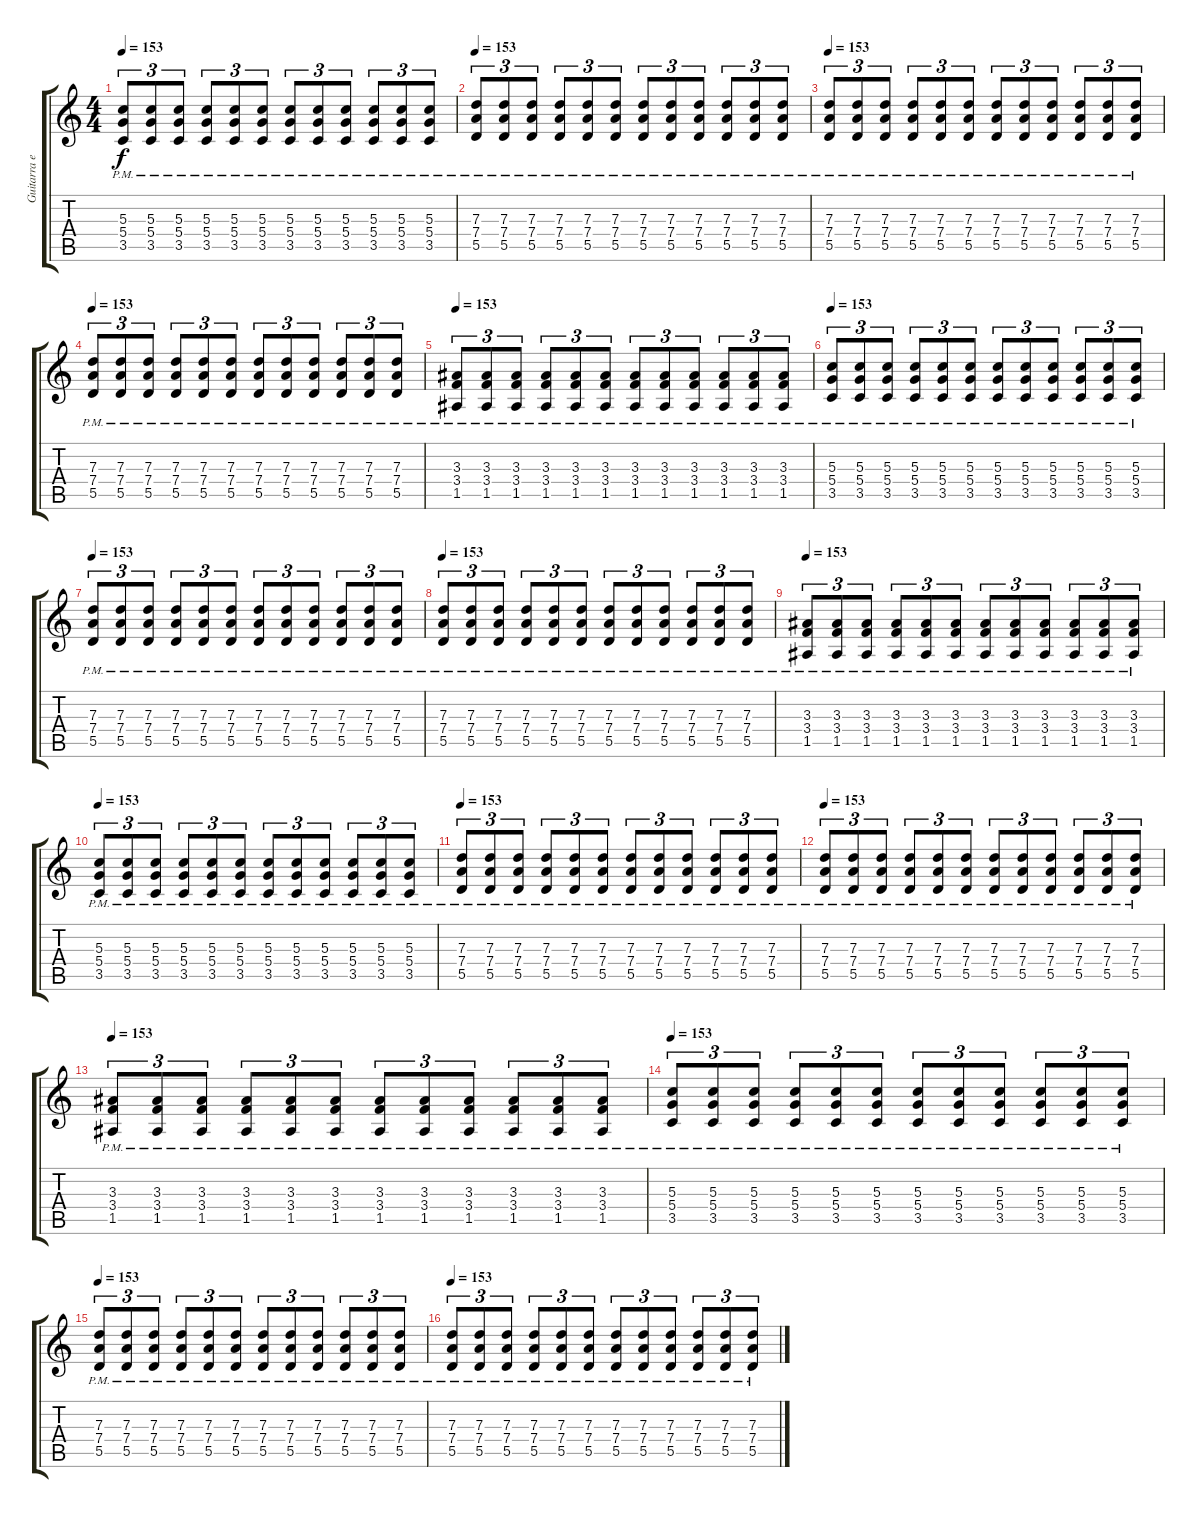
\track ("Guitarra eléctrica 2" "Guitarra e") {instrument distortionguitar}
\staff {score tabs}
\tuning (E4 B3 G3 D3 A2 E2) {hide}
\ts (4 4)
\tempo 153
\clef g2
\ks c
(5.3{pm} 5.4{pm} 3.5{pm}).8{tu (3 2) dy f} (5.3{pm} 5.4{pm} 3.5{pm}).8{tu (3 2)} (5.3{pm} 5.4{pm} 3.5{pm}).8{tu (3 2)} (5.3{pm} 5.4{pm} 3.5{pm}).8{tu (3 2)} (5.3{pm} 5.4{pm} 3.5{pm}).8{tu (3 2)} (5.3{pm} 5.4{pm} 3.5{pm}).8{tu (3 2)} (5.3{pm} 5.4{pm} 3.5{pm}).8{tu (3 2)} (5.3{pm} 5.4{pm} 3.5{pm}).8{tu (3 2)} (5.3{pm} 5.4{pm} 3.5{pm}).8{tu (3 2)} (5.3{pm} 5.4{pm} 3.5{pm}).8{tu (3 2)} (5.3{pm} 5.4{pm} 3.5{pm}).8{tu (3 2)} (5.3{pm} 5.4{pm} 3.5{pm}).8{tu (3 2)} |
\tempo 153
(7.3{pm} 7.4{pm} 5.5{pm}).8{tu (3 2) volume 13} (7.3{pm} 7.4{pm} 5.5{pm}).8{tu (3 2)} (7.3{pm} 7.4{pm} 5.5{pm}).8{tu (3 2)} (7.3{pm} 7.4{pm} 5.5{pm}).8{tu (3 2)} (7.3{pm} 7.4{pm} 5.5{pm}).8{tu (3 2)} (7.3{pm} 7.4{pm} 5.5{pm}).8{tu (3 2)} (7.3{pm} 7.4{pm} 5.5{pm}).8{tu (3 2)} (7.3{pm} 7.4{pm} 5.5{pm}).8{tu (3 2)} (7.3{pm} 7.4{pm} 5.5{pm}).8{tu (3 2)} (7.3{pm} 7.4{pm} 5.5{pm}).8{tu (3 2)} (7.3{pm} 7.4{pm} 5.5{pm}).8{tu (3 2)} (7.3{pm} 7.4{pm} 5.5{pm}).8{tu (3 2)} |
\tempo 153
(7.3{pm} 7.4{pm} 5.5{pm}).8{tu (3 2) volume 13} (7.3{pm} 7.4{pm} 5.5{pm}).8{tu (3 2)} (7.3{pm} 7.4{pm} 5.5{pm}).8{tu (3 2)} (7.3{pm} 7.4{pm} 5.5{pm}).8{tu (3 2)} (7.3{pm} 7.4{pm} 5.5{pm}).8{tu (3 2)} (7.3{pm} 7.4{pm} 5.5{pm}).8{tu (3 2)} (7.3{pm} 7.4{pm} 5.5{pm}).8{tu (3 2)} (7.3{pm} 7.4{pm} 5.5{pm}).8{tu (3 2)} (7.3{pm} 7.4{pm} 5.5{pm}).8{tu (3 2)} (7.3{pm} 7.4{pm} 5.5{pm}).8{tu (3 2)} (7.3{pm} 7.4{pm} 5.5{pm}).8{tu (3 2)} (7.3{pm} 7.4{pm} 5.5{pm}).8{tu (3 2)} |
\tempo 153
(7.3{pm} 7.4{pm} 5.5{pm}).8{tu (3 2) volume 13} (7.3{pm} 7.4{pm} 5.5{pm}).8{tu (3 2)} (7.3{pm} 7.4{pm} 5.5{pm}).8{tu (3 2)} (7.3{pm} 7.4{pm} 5.5{pm}).8{tu (3 2)} (7.3{pm} 7.4{pm} 5.5{pm}).8{tu (3 2)} (7.3{pm} 7.4{pm} 5.5{pm}).8{tu (3 2)} (7.3{pm} 7.4{pm} 5.5{pm}).8{tu (3 2)} (7.3{pm} 7.4{pm} 5.5{pm}).8{tu (3 2)} (7.3{pm} 7.4{pm} 5.5{pm}).8{tu (3 2)} (7.3{pm} 7.4{pm} 5.5{pm}).8{tu (3 2)} (7.3{pm} 7.4{pm} 5.5{pm}).8{tu (3 2)} (7.3{pm} 7.4{pm} 5.5{pm}).8{tu (3 2)} |
\tempo 153
(3.3{pm} 3.4{pm} 1.5{pm}).8{tu (3 2)} (3.3{pm} 3.4{pm} 1.5{pm}).8{tu (3 2)} (3.3{pm} 3.4{pm} 1.5{pm}).8{tu (3 2)} (3.3{pm} 3.4{pm} 1.5{pm}).8{tu (3 2)} (3.3{pm} 3.4{pm} 1.5{pm}).8{tu (3 2)} (3.3{pm} 3.4{pm} 1.5{pm}).8{tu (3 2)} (3.3{pm} 3.4{pm} 1.5{pm}).8{tu (3 2)} (3.3{pm} 3.4{pm} 1.5{pm}).8{tu (3 2)} (3.3{pm} 3.4{pm} 1.5{pm}).8{tu (3 2)} (3.3{pm} 3.4{pm} 1.5{pm}).8{tu (3 2)} (3.3{pm} 3.4{pm} 1.5{pm}).8{tu (3 2)} (3.3{pm} 3.4{pm} 1.5{pm}).8{tu (3 2)} |
\tempo 153
(5.3{pm} 5.4{pm} 3.5{pm}).8{tu (3 2)} (5.3{pm} 5.4{pm} 3.5{pm}).8{tu (3 2)} (5.3{pm} 5.4{pm} 3.5{pm}).8{tu (3 2)} (5.3{pm} 5.4{pm} 3.5{pm}).8{tu (3 2)} (5.3{pm} 5.4{pm} 3.5{pm}).8{tu (3 2)} (5.3{pm} 5.4{pm} 3.5{pm}).8{tu (3 2)} (5.3{pm} 5.4{pm} 3.5{pm}).8{tu (3 2)} (5.3{pm} 5.4{pm} 3.5{pm}).8{tu (3 2)} (5.3{pm} 5.4{pm} 3.5{pm}).8{tu (3 2)} (5.3{pm} 5.4{pm} 3.5{pm}).8{tu (3 2)} (5.3{pm} 5.4{pm} 3.5{pm}).8{tu (3 2)} (5.3{pm} 5.4{pm} 3.5{pm}).8{tu (3 2)} |
\tempo 153
(7.3{pm} 7.4{pm} 5.5{pm}).8{tu (3 2) volume 13} (7.3{pm} 7.4{pm} 5.5{pm}).8{tu (3 2)} (7.3{pm} 7.4{pm} 5.5{pm}).8{tu (3 2)} (7.3{pm} 7.4{pm} 5.5{pm}).8{tu (3 2)} (7.3{pm} 7.4{pm} 5.5{pm}).8{tu (3 2)} (7.3{pm} 7.4{pm} 5.5{pm}).8{tu (3 2)} (7.3{pm} 7.4{pm} 5.5{pm}).8{tu (3 2)} (7.3{pm} 7.4{pm} 5.5{pm}).8{tu (3 2)} (7.3{pm} 7.4{pm} 5.5{pm}).8{tu (3 2)} (7.3{pm} 7.4{pm} 5.5{pm}).8{tu (3 2)} (7.3{pm} 7.4{pm} 5.5{pm}).8{tu (3 2)} (7.3{pm} 7.4{pm} 5.5{pm}).8{tu (3 2)} |
\tempo 153
(7.3{pm} 7.4{pm} 5.5{pm}).8{tu (3 2) volume 13} (7.3{pm} 7.4{pm} 5.5{pm}).8{tu (3 2)} (7.3{pm} 7.4{pm} 5.5{pm}).8{tu (3 2)} (7.3{pm} 7.4{pm} 5.5{pm}).8{tu (3 2)} (7.3{pm} 7.4{pm} 5.5{pm}).8{tu (3 2)} (7.3{pm} 7.4{pm} 5.5{pm}).8{tu (3 2)} (7.3{pm} 7.4{pm} 5.5{pm}).8{tu (3 2)} (7.3{pm} 7.4{pm} 5.5{pm}).8{tu (3 2)} (7.3{pm} 7.4{pm} 5.5{pm}).8{tu (3 2)} (7.3{pm} 7.4{pm} 5.5{pm}).8{tu (3 2)} (7.3{pm} 7.4{pm} 5.5{pm}).8{tu (3 2)} (7.3{pm} 7.4{pm} 5.5{pm}).8{tu (3 2)} |
\tempo 153
(3.3{pm} 3.4{pm} 1.5{pm}).8{tu (3 2)} (3.3{pm} 3.4{pm} 1.5{pm}).8{tu (3 2)} (3.3{pm} 3.4{pm} 1.5{pm}).8{tu (3 2)} (3.3{pm} 3.4{pm} 1.5{pm}).8{tu (3 2)} (3.3{pm} 3.4{pm} 1.5{pm}).8{tu (3 2)} (3.3{pm} 3.4{pm} 1.5{pm}).8{tu (3 2)} (3.3{pm} 3.4{pm} 1.5{pm}).8{tu (3 2)} (3.3{pm} 3.4{pm} 1.5{pm}).8{tu (3 2)} (3.3{pm} 3.4{pm} 1.5{pm}).8{tu (3 2)} (3.3{pm} 3.4{pm} 1.5{pm}).8{tu (3 2)} (3.3{pm} 3.4{pm} 1.5{pm}).8{tu (3 2)} (3.3{pm} 3.4{pm} 1.5{pm}).8{tu (3 2)} |
\tempo 153
(5.3{pm} 5.4{pm} 3.5{pm}).8{tu (3 2)} (5.3{pm} 5.4{pm} 3.5{pm}).8{tu (3 2)} (5.3{pm} 5.4{pm} 3.5{pm}).8{tu (3 2)} (5.3{pm} 5.4{pm} 3.5{pm}).8{tu (3 2)} (5.3{pm} 5.4{pm} 3.5{pm}).8{tu (3 2)} (5.3{pm} 5.4{pm} 3.5{pm}).8{tu (3 2)} (5.3{pm} 5.4{pm} 3.5{pm}).8{tu (3 2)} (5.3{pm} 5.4{pm} 3.5{pm}).8{tu (3 2)} (5.3{pm} 5.4{pm} 3.5{pm}).8{tu (3 2)} (5.3{pm} 5.4{pm} 3.5{pm}).8{tu (3 2)} (5.3{pm} 5.4{pm} 3.5{pm}).8{tu (3 2)} (5.3{pm} 5.4{pm} 3.5{pm}).8{tu (3 2)} |
\tempo 153
(7.3{pm} 7.4{pm} 5.5{pm}).8{tu (3 2) volume 13} (7.3{pm} 7.4{pm} 5.5{pm}).8{tu (3 2)} (7.3{pm} 7.4{pm} 5.5{pm}).8{tu (3 2)} (7.3{pm} 7.4{pm} 5.5{pm}).8{tu (3 2)} (7.3{pm} 7.4{pm} 5.5{pm}).8{tu (3 2)} (7.3{pm} 7.4{pm} 5.5{pm}).8{tu (3 2)} (7.3{pm} 7.4{pm} 5.5{pm}).8{tu (3 2)} (7.3{pm} 7.4{pm} 5.5{pm}).8{tu (3 2)} (7.3{pm} 7.4{pm} 5.5{pm}).8{tu (3 2)} (7.3{pm} 7.4{pm} 5.5{pm}).8{tu (3 2)} (7.3{pm} 7.4{pm} 5.5{pm}).8{tu (3 2)} (7.3{pm} 7.4{pm} 5.5{pm}).8{tu (3 2)} |
\tempo 153
(7.3{pm} 7.4{pm} 5.5{pm}).8{tu (3 2) volume 13} (7.3{pm} 7.4{pm} 5.5{pm}).8{tu (3 2)} (7.3{pm} 7.4{pm} 5.5{pm}).8{tu (3 2)} (7.3{pm} 7.4{pm} 5.5{pm}).8{tu (3 2)} (7.3{pm} 7.4{pm} 5.5{pm}).8{tu (3 2)} (7.3{pm} 7.4{pm} 5.5{pm}).8{tu (3 2)} (7.3{pm} 7.4{pm} 5.5{pm}).8{tu (3 2)} (7.3{pm} 7.4{pm} 5.5{pm}).8{tu (3 2)} (7.3{pm} 7.4{pm} 5.5{pm}).8{tu (3 2)} (7.3{pm} 7.4{pm} 5.5{pm}).8{tu (3 2)} (7.3{pm} 7.4{pm} 5.5{pm}).8{tu (3 2)} (7.3{pm} 7.4{pm} 5.5{pm}).8{tu (3 2)} |
\tempo 153
(3.3{pm} 3.4{pm} 1.5{pm}).8{tu (3 2)} (3.3{pm} 3.4{pm} 1.5{pm}).8{tu (3 2)} (3.3{pm} 3.4{pm} 1.5{pm}).8{tu (3 2)} (3.3{pm} 3.4{pm} 1.5{pm}).8{tu (3 2)} (3.3{pm} 3.4{pm} 1.5{pm}).8{tu (3 2)} (3.3{pm} 3.4{pm} 1.5{pm}).8{tu (3 2)} (3.3{pm} 3.4{pm} 1.5{pm}).8{tu (3 2)} (3.3{pm} 3.4{pm} 1.5{pm}).8{tu (3 2)} (3.3{pm} 3.4{pm} 1.5{pm}).8{tu (3 2)} (3.3{pm} 3.4{pm} 1.5{pm}).8{tu (3 2)} (3.3{pm} 3.4{pm} 1.5{pm}).8{tu (3 2)} (3.3{pm} 3.4{pm} 1.5{pm}).8{tu (3 2)} |
\tempo 153
(5.3{pm} 5.4{pm} 3.5{pm}).8{tu (3 2)} (5.3{pm} 5.4{pm} 3.5{pm}).8{tu (3 2)} (5.3{pm} 5.4{pm} 3.5{pm}).8{tu (3 2)} (5.3{pm} 5.4{pm} 3.5{pm}).8{tu (3 2)} (5.3{pm} 5.4{pm} 3.5{pm}).8{tu (3 2)} (5.3{pm} 5.4{pm} 3.5{pm}).8{tu (3 2)} (5.3{pm} 5.4{pm} 3.5{pm}).8{tu (3 2)} (5.3{pm} 5.4{pm} 3.5{pm}).8{tu (3 2)} (5.3{pm} 5.4{pm} 3.5{pm}).8{tu (3 2)} (5.3{pm} 5.4{pm} 3.5{pm}).8{tu (3 2)} (5.3{pm} 5.4{pm} 3.5{pm}).8{tu (3 2)} (5.3{pm} 5.4{pm} 3.5{pm}).8{tu (3 2)} |
\tempo 153
(7.3{pm} 7.4{pm} 5.5{pm}).8{tu (3 2) volume 13} (7.3{pm} 7.4{pm} 5.5{pm}).8{tu (3 2)} (7.3{pm} 7.4{pm} 5.5{pm}).8{tu (3 2)} (7.3{pm} 7.4{pm} 5.5{pm}).8{tu (3 2)} (7.3{pm} 7.4{pm} 5.5{pm}).8{tu (3 2)} (7.3{pm} 7.4{pm} 5.5{pm}).8{tu (3 2)} (7.3{pm} 7.4{pm} 5.5{pm}).8{tu (3 2)} (7.3{pm} 7.4{pm} 5.5{pm}).8{tu (3 2)} (7.3{pm} 7.4{pm} 5.5{pm}).8{tu (3 2)} (7.3{pm} 7.4{pm} 5.5{pm}).8{tu (3 2)} (7.3{pm} 7.4{pm} 5.5{pm}).8{tu (3 2)} (7.3{pm} 7.4{pm} 5.5{pm}).8{tu (3 2)} |
\tempo 153
(7.3{pm} 7.4{pm} 5.5{pm}).8{tu (3 2) volume 13} (7.3{pm} 7.4{pm} 5.5{pm}).8{tu (3 2)} (7.3{pm} 7.4{pm} 5.5{pm}).8{tu (3 2)} (7.3{pm} 7.4{pm} 5.5{pm}).8{tu (3 2)} (7.3{pm} 7.4{pm} 5.5{pm}).8{tu (3 2)} (7.3{pm} 7.4{pm} 5.5{pm}).8{tu (3 2)} (7.3{pm} 7.4{pm} 5.5{pm}).8{tu (3 2)} (7.3{pm} 7.4{pm} 5.5{pm}).8{tu (3 2)} (7.3{pm} 7.4{pm} 5.5{pm}).8{tu (3 2)} (7.3{pm} 7.4{pm} 5.5{pm}).8{tu (3 2)} (7.3{pm} 7.4{pm} 5.5{pm}).8{tu (3 2)} (7.3{pm} 7.4{pm} 5.5{pm}).8{tu (3 2)}
